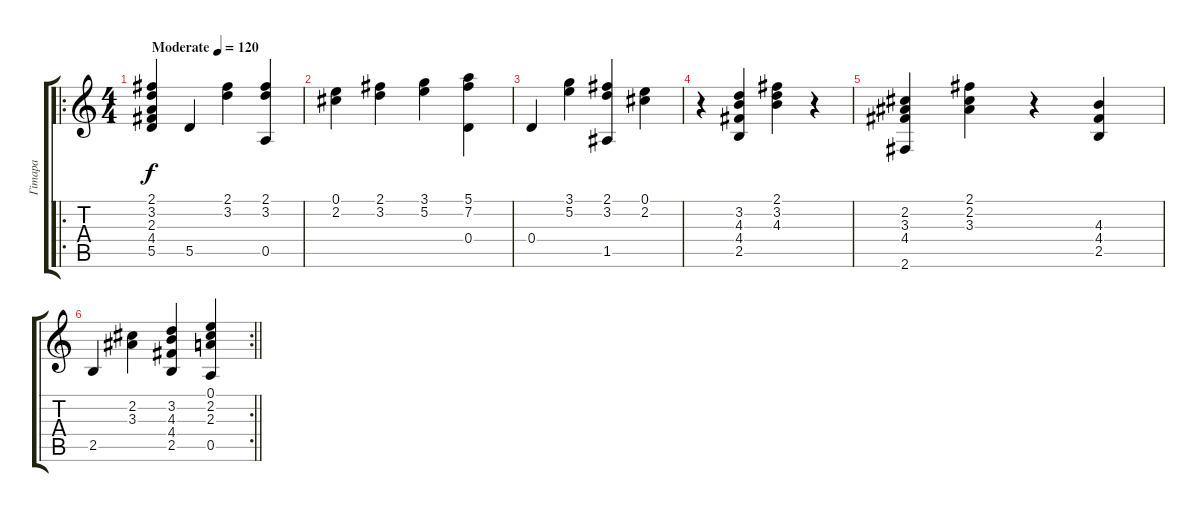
\track ("Гітара" "Гітара") {instrument acousticguitarsteel}
\staff {score tabs}
\tuning (E4 B3 G3 D3 A2 E2) {hide}
\ro
\ts (4 4)
\tempo (120 "Moderate")
\clef g2
\ks c
(2.1 3.2 2.3 4.4 5.5).4{dy f instrument acousticguitarsteel} 5.5.4 (2.1 3.2).4 (2.1 3.2 0.5).4 |
(0.1 2.2).4 (2.1 3.2).4 (3.1 5.2).4 (5.1 7.2 0.4).4 |
0.4.4 (3.1 5.2).4 (2.1 3.2 1.5).4 (0.1 2.2).4 |
r.4 (3.2 4.3 4.4 2.5).4 (2.1 3.2 4.3).4 r.4 |
(2.2 3.3 4.4 2.6).4 (2.1 2.2 3.3).4 r.4 (4.3 4.4 2.5).4 |
\rc 2
\barLineRight lightlight
2.5.4 (2.2 3.3).4 (3.2 4.3 4.4 2.5).4 (0.1 2.2 2.3 0.5).4
